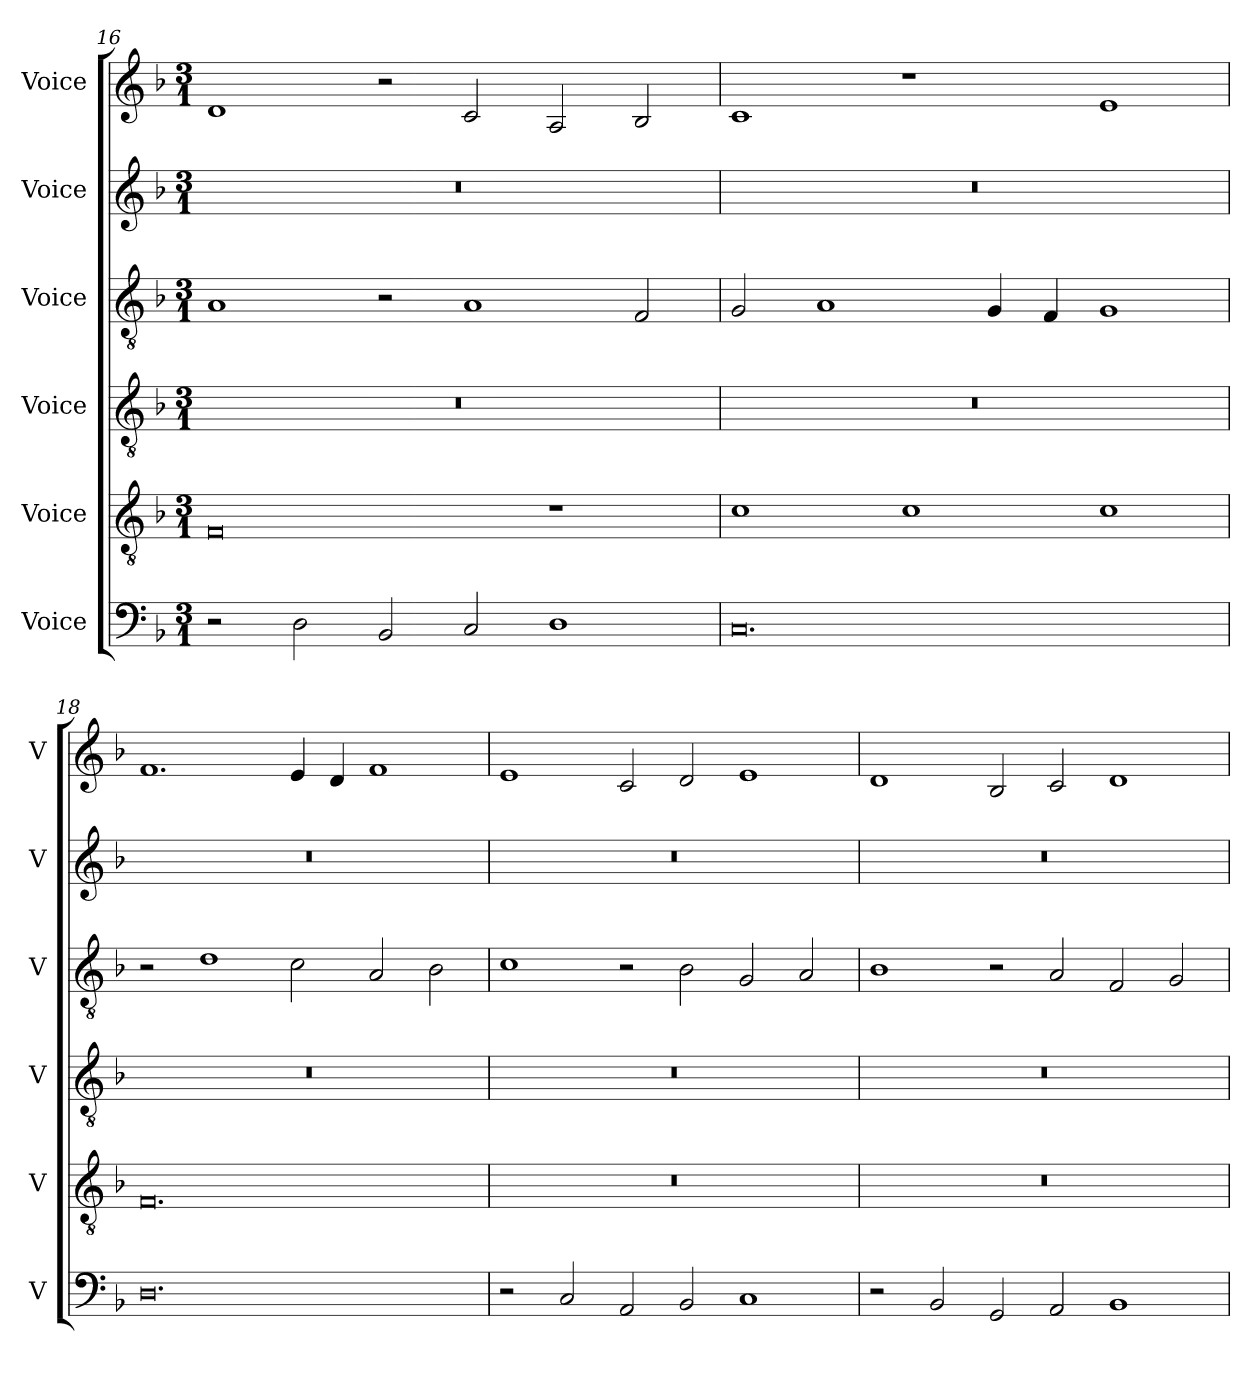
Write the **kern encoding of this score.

**kern	**kern	**kern	**kern	**kern	**kern
*part6	*part5	*part4	*part3	*part2	*part1
*staff6	*staff5	*staff4	*staff3	*staff2	*staff1
*I"Voice	*I"Voice	*I"Voice	*I"Voice	*I"Voice	*I"Voice
*I'V	*I'V	*I'V	*I'V	*I'V	*I'V
*clefF4	*clefGv2	*clefGv2	*clefGv2	*clefG2	*clefG2
*k[b-]	*k[b-]	*k[b-]	*k[b-]	*k[b-]	*k[b-]
*M3/1	*M3/1	*M3/1	*M3/1	*M3/1	*M3/1
=16	=16	=16	=16	=16	=16
2r	0F	0.r	1A	0.r	1d
2D\	.	.	.	.	.
2BB-/	.	.	2r	.	2r
2C/	.	.	1A	.	2c/
1D	1r	.	.	.	2A/
.	.	.	2F/	.	2B-/
!!LO:PB:g=z
=17	=17	=17	=17	=17	=17
0.C	1c	0.r	2G/	0.r	1c
.	.	.	1A	.	.
.	1c	.	.	.	1r
.	.	.	4G/	.	.
.	.	.	4F/	.	.
.	1c	.	1G	.	1e
=18	=18	=18	=18	=18	=18
0.D	0.F	0.r	2r	0.r	1.f
.	.	.	1d	.	.
.	.	.	2c\	.	4e/
.	.	.	.	.	4d/
.	.	.	2A/	.	1f
.	.	.	2B-\	.	.
!!LO:LB:g=z
=19	=19	=19	=19	=19	=19
2r	0.r	0.r	1c	0.r	1e
2C/	.	.	.	.	.
2AA/	.	.	2r	.	2c/
2BB-/	.	.	2B-\	.	2d/
1C	.	.	2G/	.	1e
.	.	.	2A/	.	.
=20	=20	=20	=20	=20	=20
2r	0.r	0.r	1B-	0.r	1d
2BB-/	.	.	.	.	.
2GG/	.	.	2r	.	2B-/
2AA/	.	.	2A/	.	2c/
1BB-	.	.	2F/	.	1d
.	.	.	2G/	.	.
=	=	=	=	=	=
*-	*-	*-	*-	*-	*-
